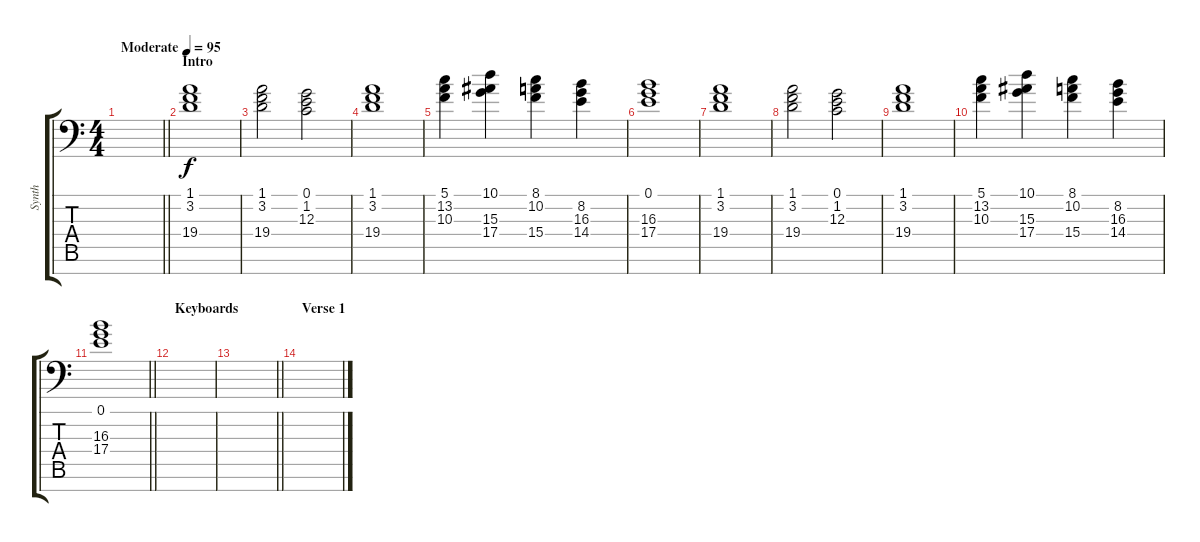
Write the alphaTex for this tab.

\track ("Synth" "Synth") {instrument pad4choir}
\staff {score tabs}
\tuning (E4 B3 G3 D3 A2 E2 C-1) {hide}
\ts (4 4)
\tempo (95 "Moderate")
\clef f4
\barLineRight lightlight
\ks c
|
\section ("" "Intro")
(1.1 3.2 19.4).1 |
(1.1 3.2 19.4).2 (0.1 1.2 12.3).2 |
(1.1 3.2 19.4).1 |
(5.1 13.2 10.3).4 (10.1 15.3 17.4).4 (8.1 10.2 15.4).4 (8.2 16.3 14.4).4 |
(0.1 16.3 17.4).1 |
(1.1 3.2 19.4).1 |
(1.1 3.2 19.4).2 (0.1 1.2 12.3).2 |
(1.1 3.2 19.4).1 |
(5.1 13.2 10.3).4 (10.1 15.3 17.4).4 (8.1 10.2 15.4).4 (8.2 16.3 14.4).4 |
\barLineRight lightlight
(0.1 16.3 17.4).1 |
\section ("" "Keyboards")
|
\barLineRight lightlight
|
\section ("" "Verse 1")
